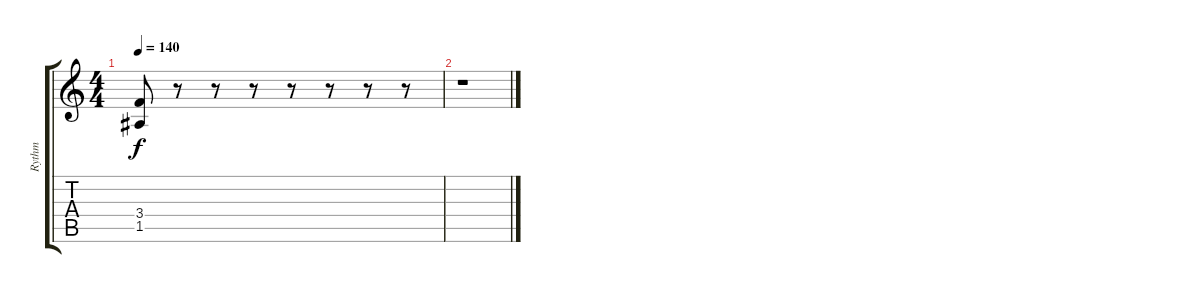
\track ("Rythm" "Rythm") {instrument distortionguitar}
\staff {score tabs}
\tuning (E4 B3 G3 D3 A2 E2) {hide}
\ts (4 4)
\tempo 140
\clef g2
\ks c
(3.4 1.5).8{dy f} r.8 r.8 r.8 r.8 r.8 r.8 r.8 |
r.1
